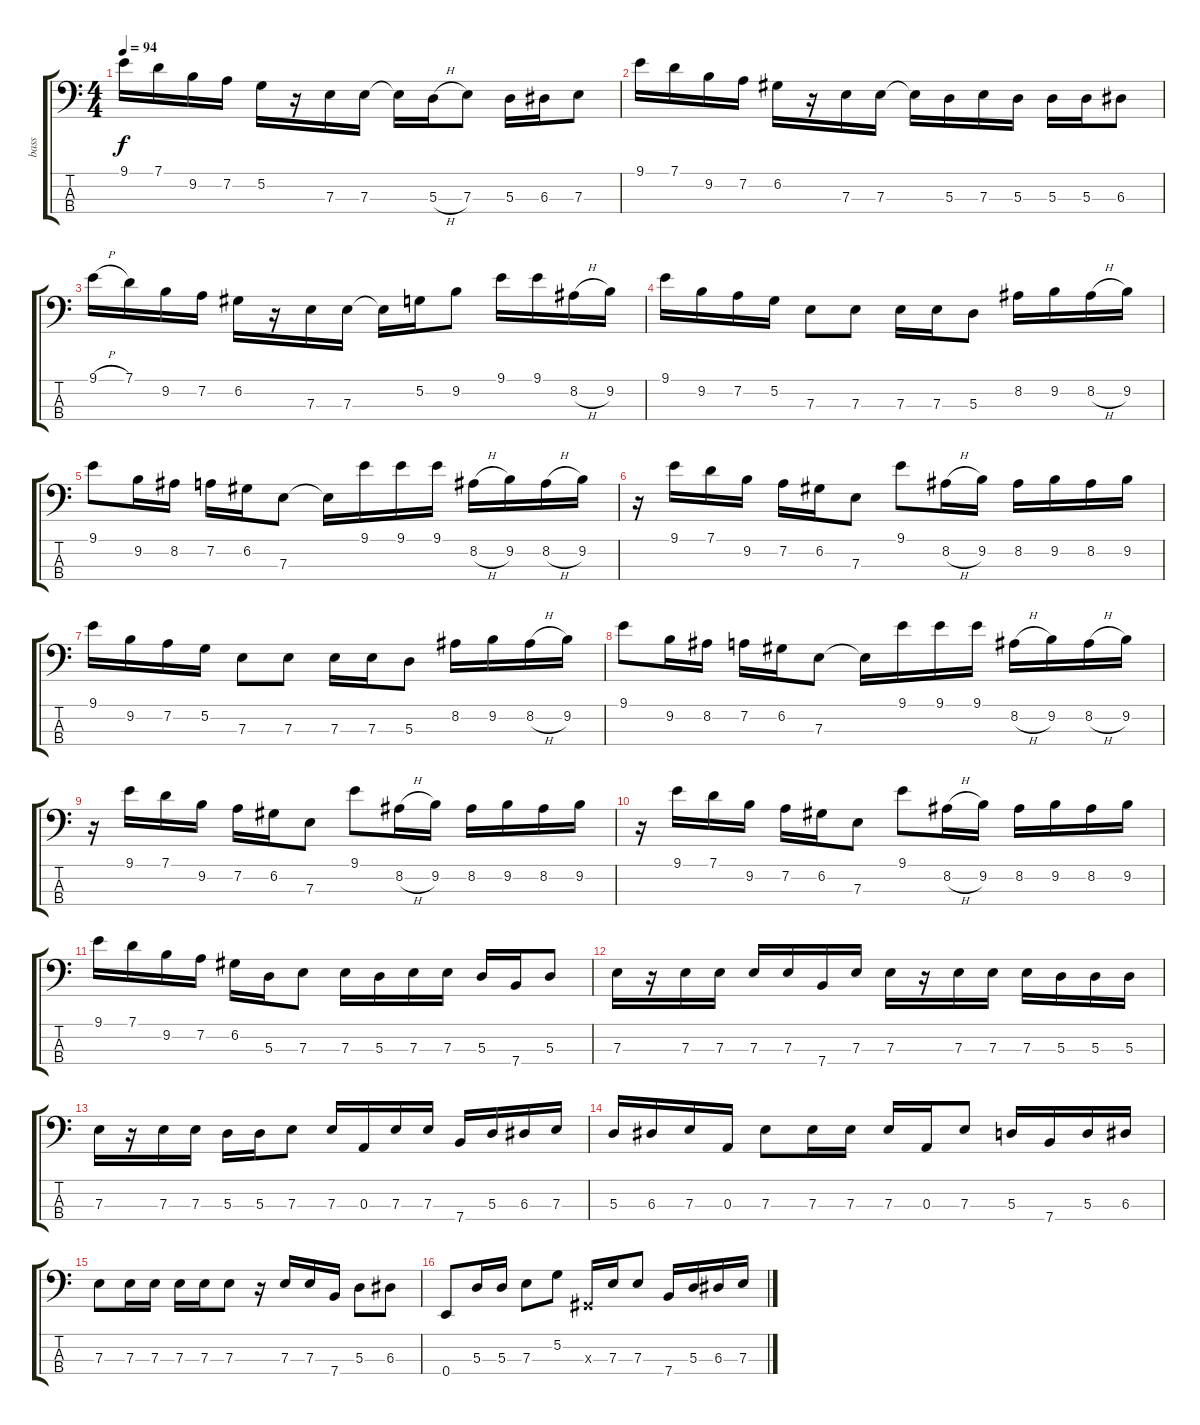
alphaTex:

\track ("bass" "bass") {instrument electricbassfinger}
\staff {score tabs}
\tuning (G2 D2 A1 E1) {hide}
\ts (4 4)
\tempo 94
\clef f4
\ks c
9.1.16{dy f} 7.1.16 9.2.16 7.2.16 5.2.16 r.16 7.3.16 7.3.16 7.3{t}.16 5.3{h}.16 7.3.8 5.3.16 6.3.16 7.3.8 |
9.1.16 7.1.16 9.2.16 7.2.16 6.2.16 r.16 7.3.16 7.3.16 7.3{t}.16 5.3.16 7.3.16 5.3.16 5.3.16 5.3.16 6.3.8 |
9.1{h}.16 7.1.16 9.2.16 7.2.16 6.2.16 r.16 7.3.16 7.3.16 7.3{t}.16 5.2.16 9.2.8 9.1.16 9.1.16 8.2{h}.16 9.2.16 |
9.1.16 9.2.16 7.2.16 5.2.16 7.3.8 7.3.8 7.3.16 7.3.16 5.3.8 8.2.16 9.2.16 8.2{h}.16 9.2.16 |
9.1.8 9.2.16 8.2.16 7.2.16 6.2.16 7.3.8 7.3{t}.16 9.1.16 9.1.16 9.1.16 8.2{h}.16 9.2.16 8.2{h}.16 9.2.16 |
r.16 9.1.16 7.1.16 9.2.16 7.2.16 6.2.16 7.3.8 9.1.8 8.2{h}.16 9.2.16 8.2.16 9.2.16 8.2.16 9.2.16 |
9.1.16 9.2.16 7.2.16 5.2.16 7.3.8 7.3.8 7.3.16 7.3.16 5.3.8 8.2.16 9.2.16 8.2{h}.16 9.2.16 |
9.1.8 9.2.16 8.2.16 7.2.16 6.2.16 7.3.8 7.3{t}.16 9.1.16 9.1.16 9.1.16 8.2{h}.16 9.2.16 8.2{h}.16 9.2.16 |
r.16 9.1.16 7.1.16 9.2.16 7.2.16 6.2.16 7.3.8 9.1.8 8.2{h}.16 9.2.16 8.2.16 9.2.16 8.2.16 9.2.16 |
r.16 9.1.16 7.1.16 9.2.16 7.2.16 6.2.16 7.3.8 9.1.8 8.2{h}.16 9.2.16 8.2.16 9.2.16 8.2.16 9.2.16 |
9.1.16 7.1.16 9.2.16 7.2.16 6.2.16 5.3.16 7.3.8 7.3.16 5.3.16 7.3.16 7.3.16 5.3.16 7.4.16 5.3.8 |
7.3.16 r.16 7.3.16 7.3.16 7.3.16 7.3.16 7.4.16 7.3.16 7.3.16 r.16 7.3.16 7.3.16 7.3.16 5.3.16 5.3.16 5.3.16 |
7.3.16 r.16 7.3.16 7.3.16 5.3.16 5.3.16 7.3.8 7.3.16 0.3.16 7.3.16 7.3.16 7.4.16 5.3.16 6.3.16 7.3.16 |
5.3.16 6.3.16 7.3.16 0.3.16 7.3.8 7.3.16 7.3.16 7.3.16 0.3.16 7.3.8 5.3.16 7.4.16 5.3.16 6.3.16 |
7.3.8 7.3.16 7.3.16 7.3.16 7.3.16 7.3.8 r.16 7.3.16 7.3.16 7.4.16 5.3.8 6.3.8 |
0.4.8 5.3.16 5.3.16 7.3.8 5.2.8 -1.3{x}.16 7.3.16 7.3.8 7.4.16 5.3.16 6.3.16 7.3.16
